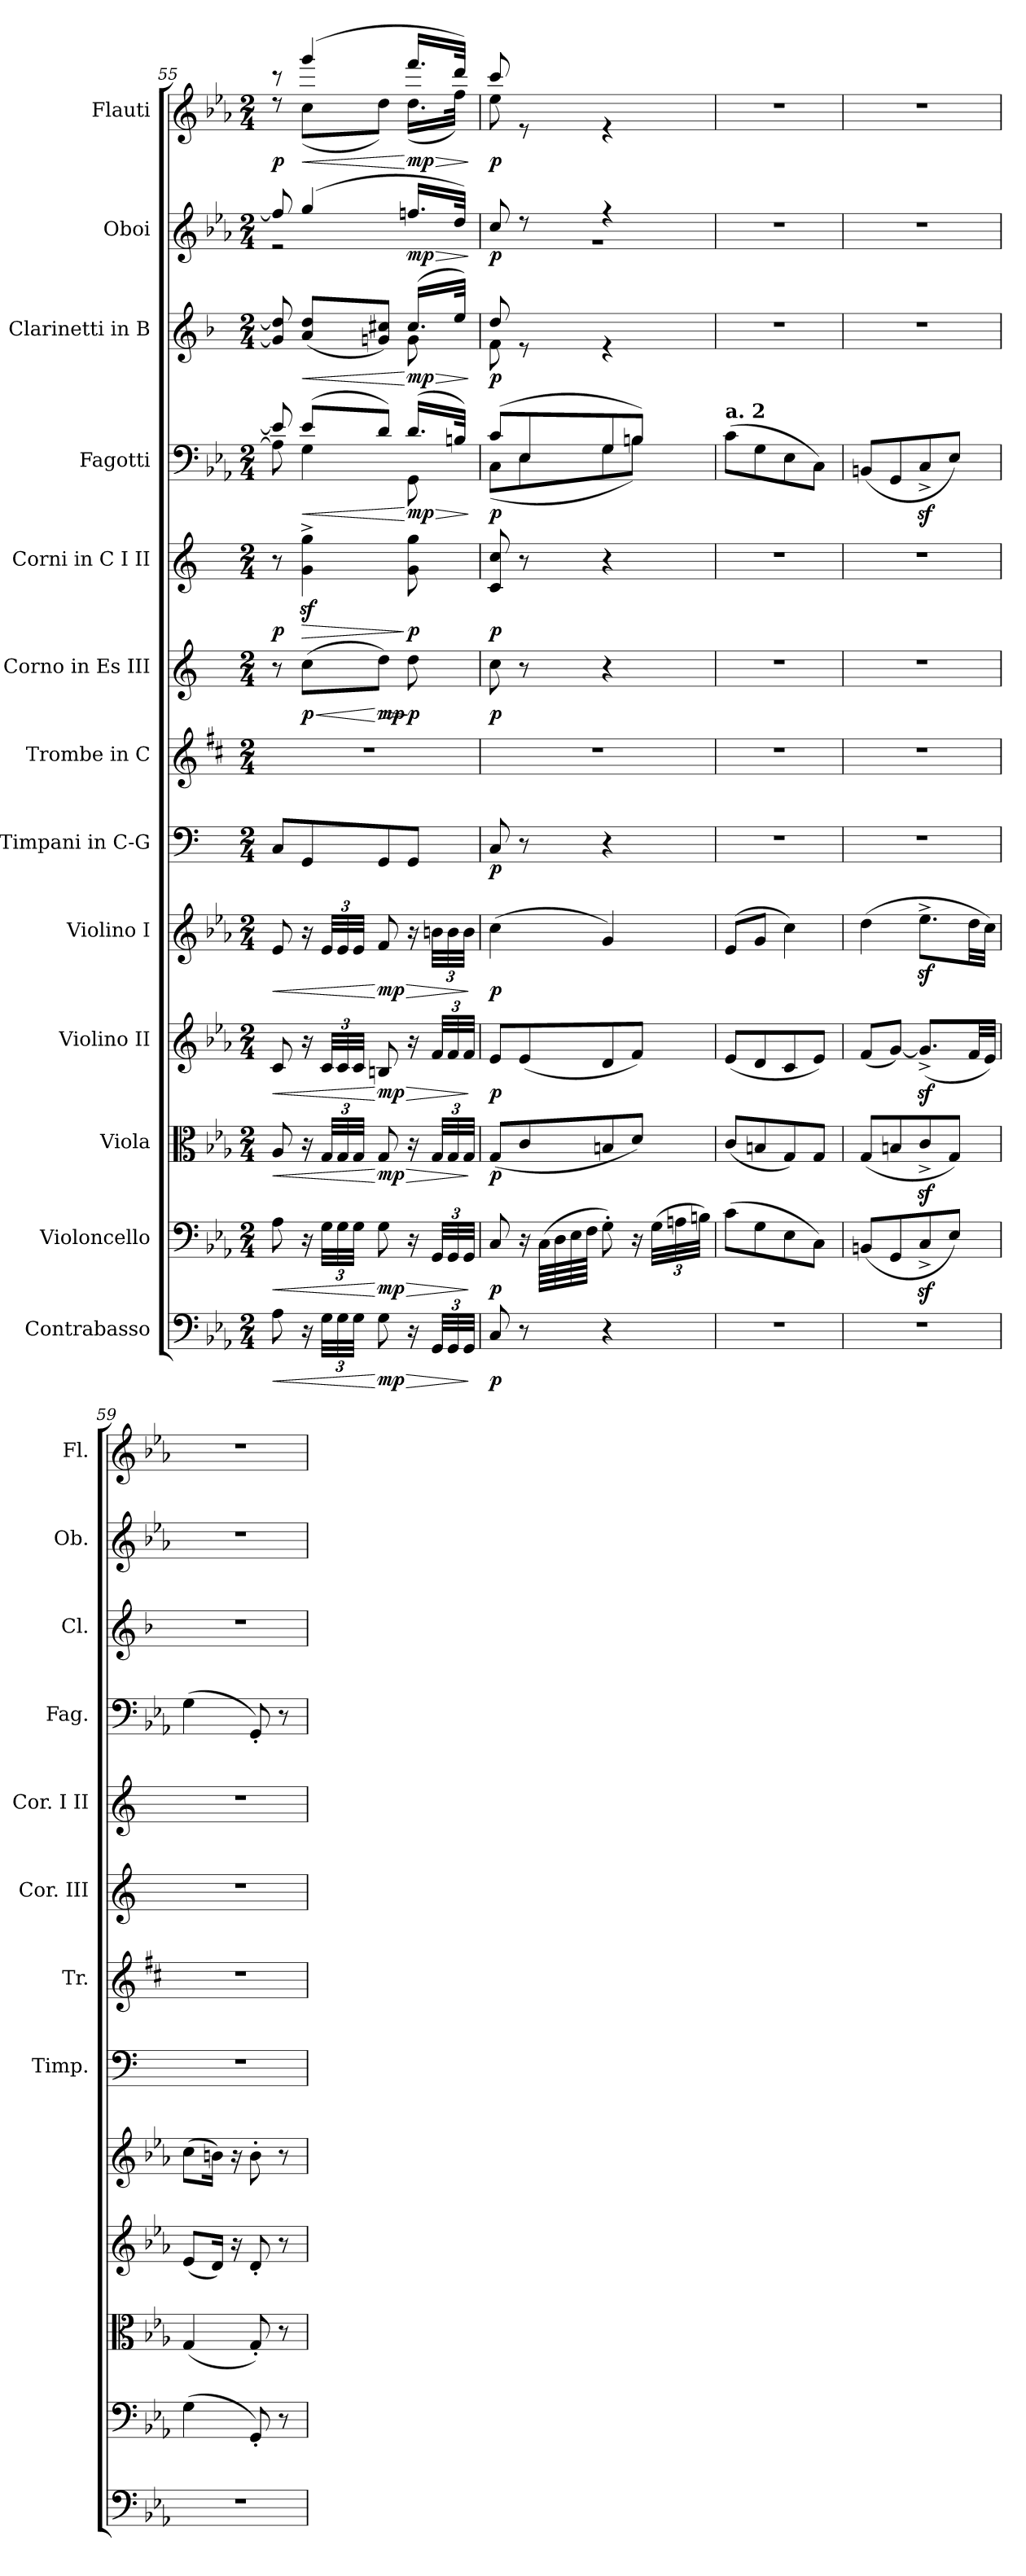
**kern	**dynam	**kern	**dynam	**kern	**dynam	**kern	**dynam	**kern	**dynam	**kern	**dynam	**kern	**kern	**dynam	**kern	**dynam	**kern	**dynam	**kern	**dynam	**kern	**dynam	**kern	**dynam
*part13	*part13	*part12	*part12	*part11	*part11	*part10	*part10	*part9	*part9	*part8	*part8	*part7	*part6	*part6	*part5	*part5	*part4	*part4	*part3	*part3	*part2	*part2	*part1	*part1
*staff13	*staff13	*staff12	*staff12	*staff11	*staff11	*staff10	*staff10	*staff9	*staff9	*staff8	*staff8	*staff7	*staff6	*staff6	*staff5	*staff5	*staff4	*staff4	*staff3	*staff3	*staff2	*staff2	*staff1	*staff1
*I"Contrabasso	*	*I"Violoncello	*	*I"Viola	*	*I"Violino II	*	*I"Violino I	*	*I"Timpani in C-G	*	*I"Trombe in C	*I"Corno in Es III	*	*I"Corni in C I II	*	*I"Fagotti	*	*I"Clarinetti in B	*	*I"Oboi	*	*I"Flauti	*
*	*	*	*	*	*	*	*	*	*	*I'Timp.	*	*I'Tr.	*I'Cor. III	*	*I'Cor. I II	*	*I'Fag.	*	*I'Cl.	*	*I'Ob.	*	*I'Fl.	*
*clefF4	*	*clefF4	*	*clefC3	*	*clefG2	*	*clefG2	*	*clefF4	*	*clefG2	*clefG2	*	*clefG2	*	*clefF4	*	*clefG2	*	*clefG2	*	*clefG2	*
*ITrd7c12	*	*	*	*	*	*	*	*	*	*	*	*ITrd1c2	*ITrd5c9	*	*ITrd7c12	*	*	*	*ITrd1c2	*	*	*	*	*
*k[b-e-a-]	*	*k[b-e-a-]	*	*k[b-e-a-]	*	*k[b-e-a-]	*	*k[b-e-a-]	*	*k[]	*	*k[]	*k[b-e-a-]	*	*k[]	*	*k[b-e-a-]	*	*k[b-e-a-]	*	*k[b-e-a-]	*	*k[b-e-a-]	*
*M2/4	*	*M2/4	*	*M2/4	*	*M2/4	*	*M2/4	*	*M2/4	*	*M2/4	*M2/4	*	*M2/4	*	*M2/4	*	*M2/4	*	*M2/4	*	*M2/4	*
=55	=55	=55	=55	=55	=55	=55	=55	=55	=55	=55	=55	=55	=55	=55	=55	=55	=55	=55	=55	=55	=55	=55	=55	=55
!	!LO:HP:b	!	!LO:HP:b	!	!LO:HP:b	!	!LO:HP:b	!	!LO:HP:b	!	!	!	!	!	!	!LO:DY:b	!	!	!	!	!	!LO:HP:b	!	!LO:DY:b
*	*	*	*	*	*	*	*	*	*	*	*	*	*	*	*	*	*^	*	*^	*	*^	*	*^	*
8AA-\	<	8A-\	<	8A-/	<	8c/	<	8e-/	<	8C/L	.	2r	8r	.	8r	p	8e-/]	8A-\]	.	8f#/] 8cc/]	4.ryy	.	8ff#/]	2r	<	8r	8rdd	p
!	!	!	!	!	!	!	!	!	!	!	!	!	!	!LO:HP:b	!	!LO:HP:b	!	!	!LO:HP:b	!	!	!LO:HP:b	!	!	!	!	!	!LO:HP:b
!	!	!	!	!	!	!	!	!	!	!	!	!	!	!LO:DY:n=1:b	!	!	!	!	!	!	!	!	!	!	!	!	!	!
16r	.	16r	.	16r	.	16r	.	16r	.	8GG/	.	.	(8e-\L	< p	4G\z<^ 4g\z<^	>	(8e-/L	4G\	<	(8g/ 8cc/L	.	<	(4gg/	.	.	(4ggg/	(8cc\L	<
*Xbrackettup	*	*Xbrackettup	*	*Xbrackettup	*	*Xbrackettup	*	*Xbrackettup	*	*	*	*	*	*	*	*	*	*	*	*	*	*	*	*	*	*	*	*
48GG\LLL	.	48G\LLL	.	48G/LLL	.	48c/LLL	.	48e-/LLL	.	.	.	.	.	.	.	.	.	.	.	.	.	.	.	.	.	.	.	.
48GG\	.	48G\	.	48G/	.	48c/	.	48e-/	.	.	.	.	.	.	.	.	.	.	.	.	.	.	.	.	.	.	.	.
48GG\JJJ	.	48G\JJJ	.	48G/JJJ	.	48c/JJJ	.	48e-/JJJ	.	.	.	.	.	.	.	.	.	.	.	.	.	.	.	.	.	.	.	.
!	!LO:HP:n=1:b	!	!LO:HP:n=1:b	!	!LO:HP:n=1:b	!	!LO:HP:n=1:b	!	!LO:HP:n=1:b	!	!	!	!	!LO:HP:n=1:b	!	!	!	!	!	!	!	!	!	!	!	!	!	!
!	!LO:DY:n=1:b	!	!LO:DY:n=1:b	!	!LO:DY:n=1:b	!	!LO:DY:n=1:b	!	!LO:DY:n=1:b	!	!	!	!	!LO:DY:n=2:b	!	!	!	!	!	!	!	!	!	!	!	!	!	!
8GG\	[ > mp	8G\	[ > mp	8G/	[ > mp	8Bn/	[ > mp	8f/	[ > mp	8GG/	.	.	8f\J)	[ > mp	.	.	8d/J)	.	.	8fn/ 8bn/J)	.	.	.	.	.	.	8dd\J)	.
!	!	!	!	!	!	!	!	!	!	!	!	!	!	!LO:DY:n=3:b	!	!LO:DY:n=1:b	!	!	!LO:HP:n=1:b	!	!	!LO:HP:n=1:b	!	!	!LO:HP:n=1:b	!	!	!LO:HP:n=1:b
!	!	!	!	!	!	!	!	!	!	!	!	!	!	!	!	!	!	!	!LO:DY:n=1:b	!	!	!LO:DY:n=1:b	!	!	!LO:DY:n=1:b	!	!	!LO:DY:n=1:b
16r	.	16r	.	16r	.	16r	.	16r	.	8GG/J	.	.	8f\	] p	8G\ 8g\	] p	(16.d/LL	8GG\	[ > mp	(16.b/LL	8f\	[ > mp	16.ffn/LL	.	[ > mp	16.fff/LL	(16.dd\LL	[ > mp
48GGG/LLL	.	48GG/LLL	.	48G/LLL	.	48f/LLL	.	48bn\LLL	.	.	.	.	.	.	.	.	.	.	.	.	.	.	.	.	.	.	.	.
48GGG/	.	48GG/	.	48G/	.	48f/	.	48b\	.	.	.	.	.	.	.	.	.	.	.	.	.	.	.	.	.	.	.	.
.	.	.	.	.	.	.	.	.	.	.	.	.	.	.	.	.	32Bn/JJk)	.	.	32dd/JJk)	.	.	32dd/JJk)	.	.	32ddd/JJk)	32ff\JJk)	.
48GGG/JJJ	.	48GG/JJJ	.	48G/JJJ	.	48f/JJJ	.	48b\JJJ	.	.	.	.	.	.	.	.	.	.	.	.	.	.	.	.	.	.	.	.
*	*	*	*	*	*	*	*	*	*	*	*	*	*	*	*	*	*v	*v	*	*	*	*	*v	*v	*	*v	*v	*
*	*	*	*	*	*	*	*	*	*	*	*	*	*	*	*	*	*	*	*v	*v	*	*	*	*	*
.	]	.	]	.	]	.	]	.	]	.	.	.	.	.	.	.	.	]	.	]	.	]	.	]
=56	=56	=56	=56	=56	=56	=56	=56	=56	=56	=56	=56	=56	=56	=56	=56	=56	=56	=56	=56	=56	=56	=56	=56	=56
*	*	*	*	*	*	*	*	*	*	*	*	*	*	*	*	*	*^	*	*^	*	*^	*	*^	*
!	!LO:DY:b	!	!LO:DY:b	!	!LO:DY:b	!	!LO:DY:b	!	!LO:DY:b	!	!LO:DY:b	!	!	!LO:DY:b	!	!LO:DY:b	!	!	!LO:DY:b	!	!	!LO:DY:b	!	!	!LO:DY:b	!	!	!LO:DY:b
8CC/	p	8C/	p	(8G/L	p	8e-/L	p	(4cc\	p	8C/	p	2r	8e-\	p	8C/ 8c/	p	(8c/L	(8C\L	p	8cc/	8e-\	p	8cc/	2r	p	8ccc/	8ee-\	p
8r	.	16r	.	8c/	.	(8e-/	.	.	.	8r	.	.	8r	.	8r	.	8E-/	8E-\	.	8re	4.ryy	.	8r	.	.	8re	4.ryy	.
.	.	(64C\LLLL	.	.	.	.	.	.	.	.	.	.	.	.	.	.	.	.	.	.	.	.	.	.	.	.	.	.
.	.	64D\	.	.	.	.	.	.	.	.	.	.	.	.	.	.	.	.	.	.	.	.	.	.	.	.	.	.
.	.	64E-\	.	.	.	.	.	.	.	.	.	.	.	.	.	.	.	.	.	.	.	.	.	.	.	.	.	.
.	.	64F\JJJJ	.	.	.	.	.	.	.	.	.	.	.	.	.	.	.	.	.	.	.	.	.	.	.	.	.	.
4r	.	8G'\)	.	8Bn/	.	8d/	.	4g/)	.	4r	.	.	4r	.	4r	.	8G/	8G\	.	4re	.	.	4r	.	.	4re	.	.
.	.	16r	.	8d/J)	.	8f/J)	.	.	.	.	.	.	.	.	.	.	8Bn/J)	8B\J)	.	.	.	.	.	.	.	.	.	.
.	.	(48G\LLL	.	.	.	.	.	.	.	.	.	.	.	.	.	.	.	.	.	.	.	.	.	.	.	.	.	.
.	.	48An\	.	.	.	.	.	.	.	.	.	.	.	.	.	.	.	.	.	.	.	.	.	.	.	.	.	.
.	.	48Bn\JJJ)	.	.	.	.	.	.	.	.	.	.	.	.	.	.	.	.	.	.	.	.	.	.	.	.	.	.
*	*	*	*	*	*	*	*	*	*	*	*	*	*	*	*	*	*v	*v	*	*	*	*	*v	*v	*	*v	*v	*
*	*	*	*	*	*	*	*	*	*	*	*	*	*	*	*	*	*	*	*v	*v	*	*	*	*	*
=57	=57	=57	=57	=57	=57	=57	=57	=57	=57	=57	=57	=57	=57	=57	=57	=57	=57	=57	=57	=57	=57	=57	=57	=57
!	!	!	!	!	!	!	!	!	!	!	!	!	!	!	!	!	!LO:TX:a:B:t=a. 2	!	!	!	!	!	!	!
2r	.	(8c\L	.	(8c/L	.	(8e-/L	.	(8e-/L	.	2r	.	2r	2r	.	2r	.	(8c\L	.	2r	.	2r	.	2r	.
.	.	8G\	.	8Bn/	.	8d/	.	8g/J	.	.	.	.	.	.	.	.	8G\	.	.	.	.	.	.	.
.	.	8E-\	.	8G/)	.	8c/	.	4cc\)	.	.	.	.	.	.	.	.	8E-\	.	.	.	.	.	.	.
.	.	8C\J)	.	8G/J	.	8e-/J)	.	.	.	.	.	.	.	.	.	.	8C\J)	.	.	.	.	.	.	.
=58	=58	=58	=58	=58	=58	=58	=58	=58	=58	=58	=58	=58	=58	=58	=58	=58	=58	=58	=58	=58	=58	=58	=58	=58
2r	.	(8BBn/L	.	(8G/L	.	(8f/L	.	(4dd\	.	2r	.	2r	2r	.	2r	.	(8BBn/L	.	2r	.	2r	.	2r	.
.	.	8GG/	.	8Bn/	.	[8g/J)	.	.	.	.	.	.	.	.	.	.	8GG/	.	.	.	.	.	.	.
.	.	8Cz<^/	.	8cz<^/	.	(8.gz<^/L]	.	8.ee-z<^\L	.	.	.	.	.	.	.	.	8Cz<^/	.	.	.	.	.	.	.
.	.	8E-/J)	.	8G/J)	.	.	.	.	.	.	.	.	.	.	.	.	8E-/J)	.	.	.	.	.	.	.
.	.	.	.	.	.	32f/LL	.	32dd\LL	.	.	.	.	.	.	.	.	.	.	.	.	.	.	.	.
.	.	.	.	.	.	32e-/JJJ)	.	32cc\JJJ)	.	.	.	.	.	.	.	.	.	.	.	.	.	.	.	.
!!LO:PB:g=z
=59	=59	=59	=59	=59	=59	=59	=59	=59	=59	=59	=59	=59	=59	=59	=59	=59	=59	=59	=59	=59	=59	=59	=59	=59
2r	.	(4G\	.	(4G/	.	(8e-/L	.	(8cc\L	.	2r	.	2r	2r	.	2r	.	(4G\	.	2r	.	2r	.	2r	.
.	.	.	.	.	.	16d/Jk)	.	16bn\Jk)	.	.	.	.	.	.	.	.	.	.	.	.	.	.	.	.
.	.	.	.	.	.	16r	.	16r	.	.	.	.	.	.	.	.	.	.	.	.	.	.	.	.
.	.	8GG'/)	.	8G'/)	.	8d'/	.	8b'\	.	.	.	.	.	.	.	.	8GG'/)	.	.	.	.	.	.	.
.	.	8r	.	8r	.	8r	.	8r	.	.	.	.	.	.	.	.	8r	.	.	.	.	.	.	.
=	=	=	=	=	=	=	=	=	=	=	=	=	=	=	=	=	=	=	=	=	=	=	=	=
*-	*-	*-	*-	*-	*-	*-	*-	*-	*-	*-	*-	*-	*-	*-	*-	*-	*-	*-	*-	*-	*-	*-	*-	*-
